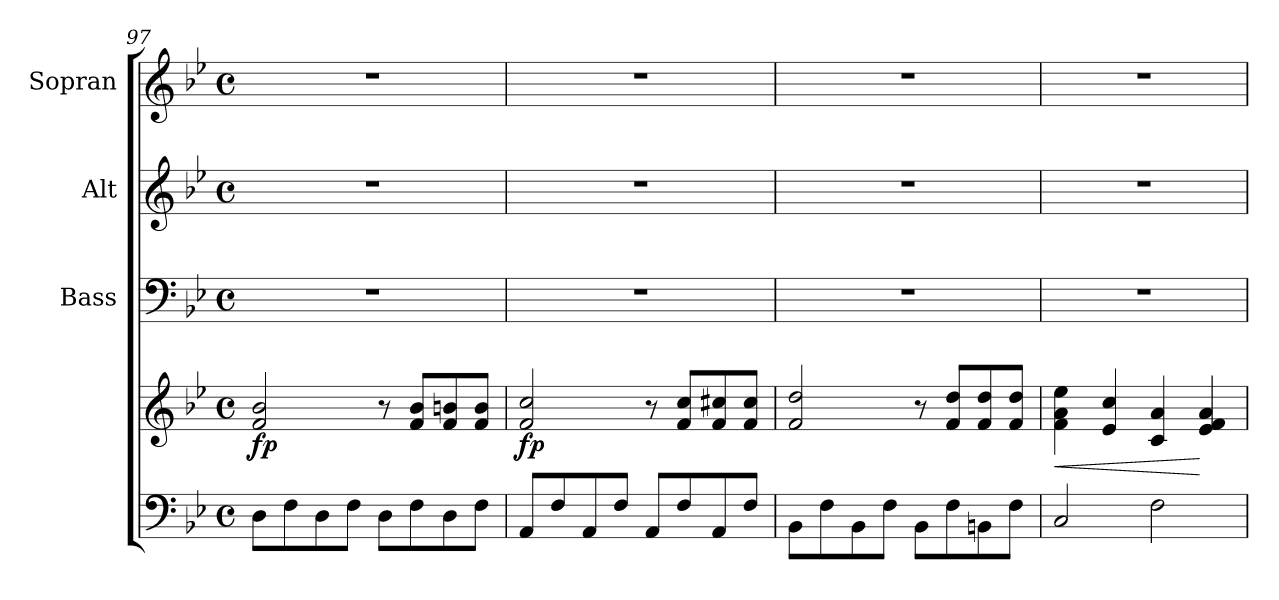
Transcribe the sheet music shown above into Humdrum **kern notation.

**kern	**kern	**dynam	**kern	**kern	**kern
*part4	*part4	*part4	*part3	*part2	*part1
*staff5	*staff4	*staff4/5	*staff3	*staff2	*staff1
*	*	*	*I"Bass	*I"Alt	*I"Sopran
*	*	*	*I'B.	*I'A.	*I'S.
!!LO:PB:g=z
*clefF4	*clefG2	*	*clefF4	*clefG2	*clefG2
*k[b-e-]	*k[b-e-]	*	*k[b-e-]	*k[b-e-]	*k[b-e-]
*B-:	*B-:	*	*B-:	*B-:	*B-:
*M4/4	*M4/4	*	*M4/4	*M4/4	*M4/4
*met(c)	*met(c)	*	*met(c)	*met(c)	*met(c)
=97	=97	=97	=97	=97	=97
!	!	!LO:DY:b	!	!	!
8D\L	2f/ 2b-/	fp	1r	1r	1r
8F\	.	.	.	.	.
8D\	.	.	.	.	.
8F\J	.	.	.	.	.
8D\L	8r	.	.	.	.
8F\	8f/ 8b-/L	.	.	.	.
8D\	8f/ 8bn/	.	.	.	.
8F\J	8f/ 8b/J	.	.	.	.
=98	=98	=98	=98	=98	=98
!	!	!LO:DY:b	!	!	!
8AA/L	2f/ 2cc/	fp	1r	1r	1r
8F/	.	.	.	.	.
8AA/	.	.	.	.	.
8F/J	.	.	.	.	.
8AA/L	8r	.	.	.	.
8F/	8f/ 8cc/L	.	.	.	.
8AA/	8f/ 8cc#X/	.	.	.	.
8F/J	8f/ 8cc#/J	.	.	.	.
=99	=99	=99	=99	=99	=99
8BB-\L	2f/ 2dd/	.	1r	1r	1r
8F\	.	.	.	.	.
8BB-\	.	.	.	.	.
8F\J	.	.	.	.	.
8BB-\L	8r	.	.	.	.
8F\	8f/ 8dd/L	.	.	.	.
8BBn\	8f/ 8dd/	.	.	.	.
8F\J	8f/ 8dd/J	.	.	.	.
=100	=100	=100	=100	=100	=100
!	!	!LO:HP:b	!	!	!
2C/	4f\ 4a\ 4ee-\	<	1r	1r	1r
.	4e-/ 4cc/	.	.	.	.
2F\	4c/ 4a/	.	.	.	.
.	4e-/ 4f/ 4a/	[	.	.	.
=	=	=	=	=	=
*-	*-	*-	*-	*-	*-
